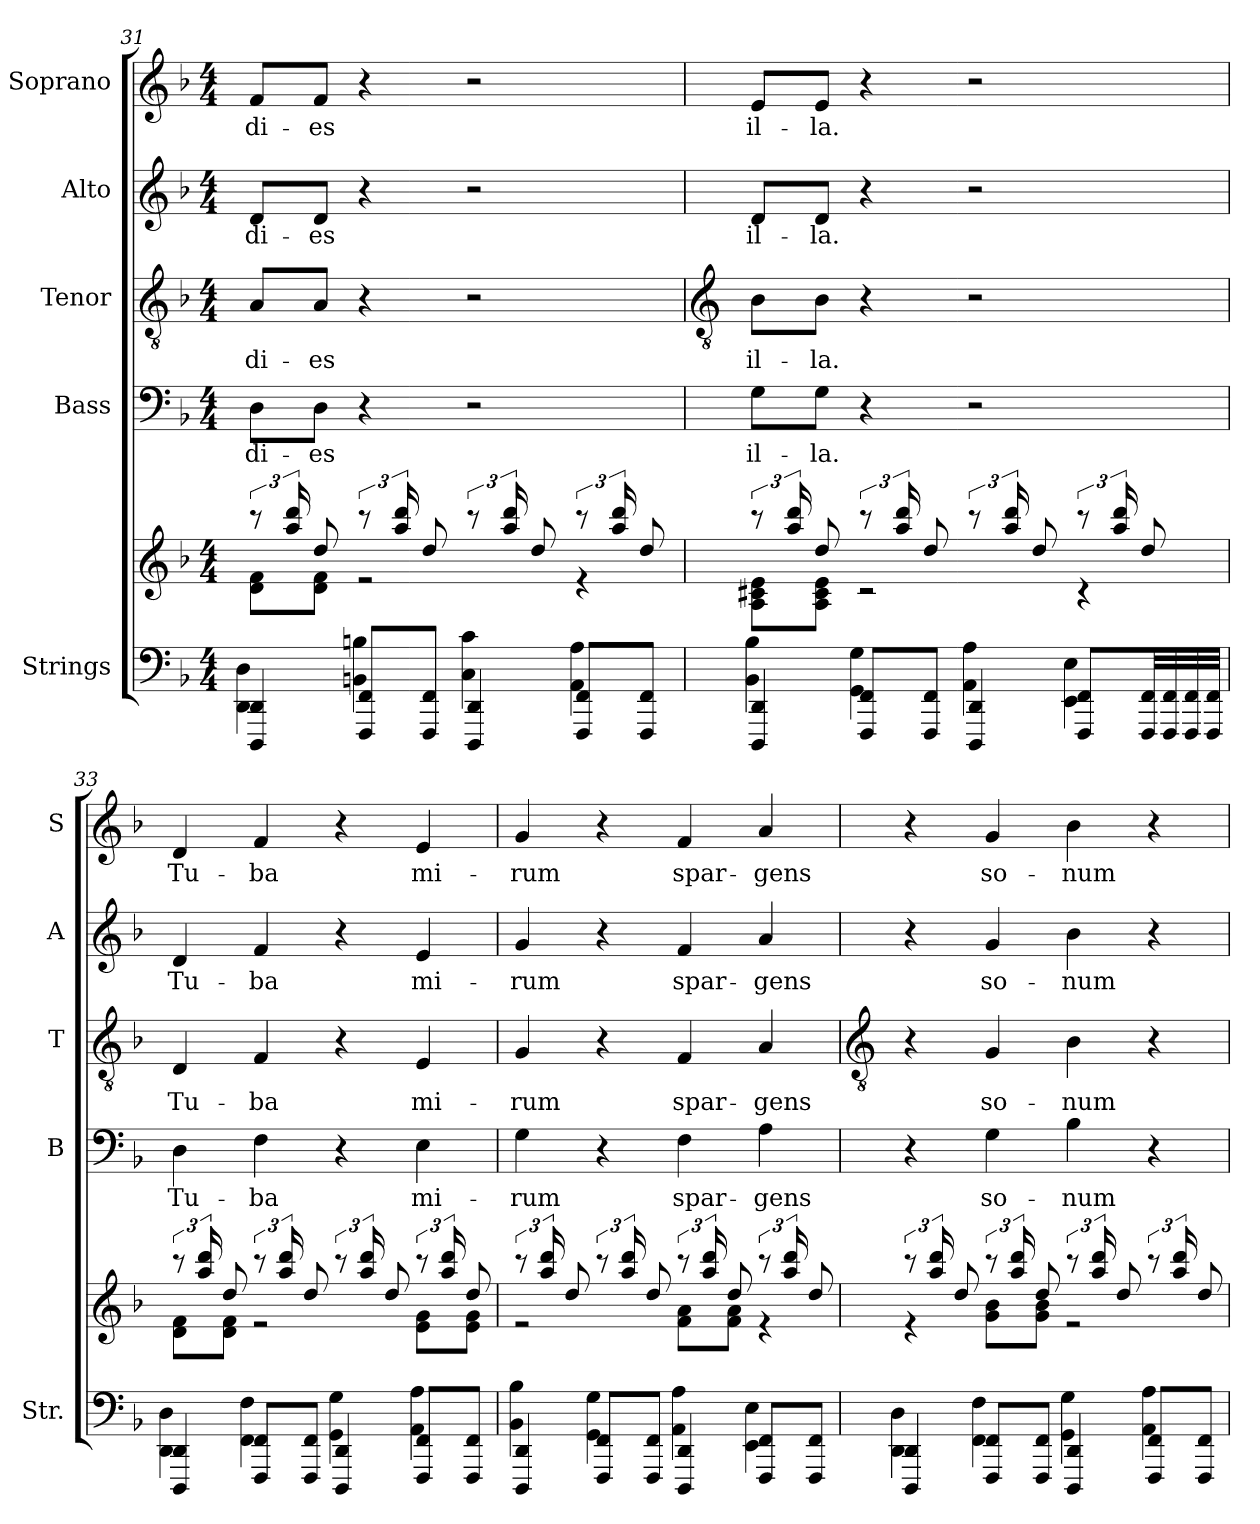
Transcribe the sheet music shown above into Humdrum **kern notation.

**kern	**kern	**kern	**text	**kern	**text	**kern	**text	**kern	**text
*part5	*part5	*part4	*part4	*part3	*part3	*part2	*part2	*part1	*part1
*staff6	*staff5	*staff4	*staff4	*staff3	*staff3	*staff2	*staff2	*staff1	*staff1
*I"Strings	*	*I"Bass	*	*I"Tenor	*	*I"Alto	*	*I"Soprano	*
*I'Str.	*	*I'B	*	*I'T	*	*I'A	*	*I'S	*
*clefF4	*clefG2	*clefF4	*	*clefGv2	*	*clefG2	*	*clefG2	*
*k[b-]	*k[b-]	*k[b-]	*	*k[b-]	*	*k[b-]	*	*k[b-]	*
*F:	*F:	*F:	*	*F:	*	*F:	*	*F:	*
*M4/4	*M4/4	*M4/4	*	*M4/4	*	*M4/4	*	*M4/4	*
=31	=31	=31	=31	=31	=31	=31	=31	=31	=31
*^	*^	*	*	*	*	*	*	*	*
!	!	!	!	!	!LO:LY:b	!	!LO:LY:b	!	!LO:LY:b	!	!LO:LY:b
4DDD/ 4DD/	4DD\ 4D\	12r	8d\ 8f\L	8DL	di-	8AL	di-	8dL	di-	8fL	di-
.	.	24aa/ 24ddd/LL	.	.	.	.	.	.	.	.	.
!	!	!	!	!	!LO:LY:b	!	!LO:LY:b	!	!LO:LY:b	!	!LO:LY:b
.	.	8dd/J	8d\ 8f\J	8DJ	-es	8AJ	-es	8dJ	-es	8fJ	-es
8FFF/ 8FF/L	4BBn\ 4Bn\	12r	2r	4r	.	4r	.	4r	.	4r	.
.	.	24aa/ 24ddd/LL	.	.	.	.	.	.	.	.	.
8FFF/ 8FF/J	.	8dd/J	.	.	.	.	.	.	.	.	.
4DDD/ 4DD/	4C\ 4c\	12r	.	2r	.	2r	.	2r	.	2r	.
.	.	24aa/ 24ddd/LL	.	.	.	.	.	.	.	.	.
.	.	8dd/J	.	.	.	.	.	.	.	.	.
8FFF/ 8FF/L	4AA\ 4A\	12r	4r	.	.	.	.	.	.	.	.
.	.	24aa/ 24ddd/LL	.	.	.	.	.	.	.	.	.
8FFF/ 8FF/J	.	8dd/J	.	.	.	.	.	.	.	.	.
!!LO:LB:g=z
=32	=32	=32	=32	=32	=32	=32	=32	=32	=32	=32	=32
*	*	*	*	*	*	*clefGv2	*	*	*	*	*
!	!	!	!	!	!LO:LY:b	!	!LO:LY:b	!	!LO:LY:b	!	!LO:LY:b
4DDD/ 4DD/	4BB-\ 4B-\	12r	8A\ 8c#X\ 8e\L	8GL	il-	8B-L	il-	8dL	il-	8eL	il-
.	.	24aa/ 24ddd/LL	.	.	.	.	.	.	.	.	.
!	!	!	!	!	!LO:LY:b	!	!LO:LY:b	!	!LO:LY:b	!	!LO:LY:b
.	.	8dd/J	8A\ 8c#\ 8e\J	8GJ	-la.	8B-J	-la.	8dJ	-la.	8eJ	-la.
8FFF/ 8FF/L	4GG\ 4G\	12r	2r	4r	.	4r	.	4r	.	4r	.
.	.	24aa/ 24ddd/LL	.	.	.	.	.	.	.	.	.
8FFF/ 8FF/J	.	8dd/J	.	.	.	.	.	.	.	.	.
4DDD/ 4DD/	4AA\ 4A\	12r	.	2r	.	2r	.	2r	.	2r	.
.	.	24aa/ 24ddd/LL	.	.	.	.	.	.	.	.	.
.	.	8dd/J	.	.	.	.	.	.	.	.	.
8FFF/ 8FF/L	4EE\ 4E\	12r	4r	.	.	.	.	.	.	.	.
.	.	24aa/ 24ddd/LL	.	.	.	.	.	.	.	.	.
32FFF/ 32FF/LL	.	8dd/J	.	.	.	.	.	.	.	.	.
32FFF/ 32FF/	.	.	.	.	.	.	.	.	.	.	.
32FFF/ 32FF/	.	.	.	.	.	.	.	.	.	.	.
32FFF/ 32FF/JJJ	.	.	.	.	.	.	.	.	.	.	.
=33	=33	=33	=33	=33	=33	=33	=33	=33	=33	=33	=33
!	!	!	!	!	!LO:LY:b	!	!LO:LY:b	!	!LO:LY:b	!	!LO:LY:b
4DDD/ 4DD/	4DD\ 4D\	12r	8d\ 8f\L	4D	Tu-	4D	Tu-	4d	Tu-	4d	Tu-
.	.	24aa/ 24ddd/LL	.	.	.	.	.	.	.	.	.
.	.	8dd/J	8d\ 8f\J	.	.	.	.	.	.	.	.
!	!	!	!	!	!LO:LY:b	!	!LO:LY:b	!	!LO:LY:b	!	!LO:LY:b
8FFF/ 8FF/L	4FF\ 4F\	12r	2r	4F	-ba	4F	-ba	4f	-ba	4f	-ba
.	.	24aa/ 24ddd/LL	.	.	.	.	.	.	.	.	.
8FFF/ 8FF/J	.	8dd/J	.	.	.	.	.	.	.	.	.
4DDD/ 4DD/	4GG\ 4G\	12r	.	4r	.	4r	.	4r	.	4r	.
.	.	24aa/ 24ddd/LL	.	.	.	.	.	.	.	.	.
.	.	8dd/J	.	.	.	.	.	.	.	.	.
!	!	!	!	!	!LO:LY:b	!	!LO:LY:b	!	!LO:LY:b	!	!LO:LY:b
8FFF/ 8FF/L	4AA\ 4A\	12r	8e\ 8g\L	4E	mi-	4E	mi-	4e	mi-	4e	mi-
.	.	24aa/ 24ddd/LL	.	.	.	.	.	.	.	.	.
8FFF/ 8FF/J	.	8dd/J	8e\ 8g\J	.	.	.	.	.	.	.	.
=34	=34	=34	=34	=34	=34	=34	=34	=34	=34	=34	=34
!	!	!	!	!	!LO:LY:b	!	!LO:LY:b	!	!LO:LY:b	!	!LO:LY:b
4DDD/ 4DD/	4BB-\ 4B-\	12r	2r	4G	-rum	4G	-rum	4g	-rum	4g	-rum
.	.	24aa/ 24ddd/LL	.	.	.	.	.	.	.	.	.
.	.	8dd/J	.	.	.	.	.	.	.	.	.
8FFF/ 8FF/L	4GG\ 4G\	12r	.	4r	.	4r	.	4r	.	4r	.
.	.	24aa/ 24ddd/LL	.	.	.	.	.	.	.	.	.
8FFF/ 8FF/J	.	8dd/J	.	.	.	.	.	.	.	.	.
!	!	!	!	!	!LO:LY:b	!	!LO:LY:b	!	!LO:LY:b	!	!LO:LY:b
4DDD/ 4DD/	4AA\ 4A\	12r	8f\ 8a\L	4F	spar-	4F	spar-	4f	spar-	4f	spar-
.	.	24aa/ 24ddd/LL	.	.	.	.	.	.	.	.	.
.	.	8dd/J	8f\ 8a\J	.	.	.	.	.	.	.	.
!	!	!	!	!	!LO:LY:b	!	!LO:LY:b	!	!LO:LY:b	!	!LO:LY:b
8FFF/ 8FF/L	4EE\ 4E\	12r	4r	4A	-gens	4A	-gens	4a	-gens	4a	-gens
.	.	24aa/ 24ddd/LL	.	.	.	.	.	.	.	.	.
8FFF/ 8FF/J	.	8dd/J	.	.	.	.	.	.	.	.	.
!!LO:LB:g=z
=35	=35	=35	=35	=35	=35	=35	=35	=35	=35	=35	=35
*	*	*	*	*	*	*clefGv2	*	*	*	*	*
4DDD/ 4DD/	4DD\ 4D\	12r	4r	4r	.	4r	.	4r	.	4r	.
.	.	24aa/ 24ddd/LL	.	.	.	.	.	.	.	.	.
.	.	8dd/J	.	.	.	.	.	.	.	.	.
!	!	!	!	!	!LO:LY:b	!	!LO:LY:b	!	!LO:LY:b	!	!LO:LY:b
8FFF/ 8FF/L	4FF\ 4F\	12r	8g\ 8b-\L	4G	so-	4G	so-	4g	so-	4g	so-
.	.	24aa/ 24ddd/LL	.	.	.	.	.	.	.	.	.
8FFF/ 8FF/J	.	8dd/J	8g\ 8b-\J	.	.	.	.	.	.	.	.
!	!	!	!	!	!LO:LY:b	!	!LO:LY:b	!	!LO:LY:b	!	!LO:LY:b
4DDD/ 4DD/	4GG\ 4G\	12r	2r	4B-	-num	4B-	-num	4b-	-num	4b-	-num
.	.	24aa/ 24ddd/LL	.	.	.	.	.	.	.	.	.
.	.	8dd/J	.	.	.	.	.	.	.	.	.
8FFF/ 8FF/L	4AA\ 4A\	12r	.	4r	.	4r	.	4r	.	4r	.
.	.	24aa/ 24ddd/LL	.	.	.	.	.	.	.	.	.
8FFF/ 8FF/J	.	8dd/J	.	.	.	.	.	.	.	.	.
*v	*v	*	*	*	*	*	*	*	*	*	*
*	*v	*v	*	*	*	*	*	*	*	*
=	=	=	=	=	=	=	=	=	=
*-	*-	*-	*-	*-	*-	*-	*-	*-	*-
